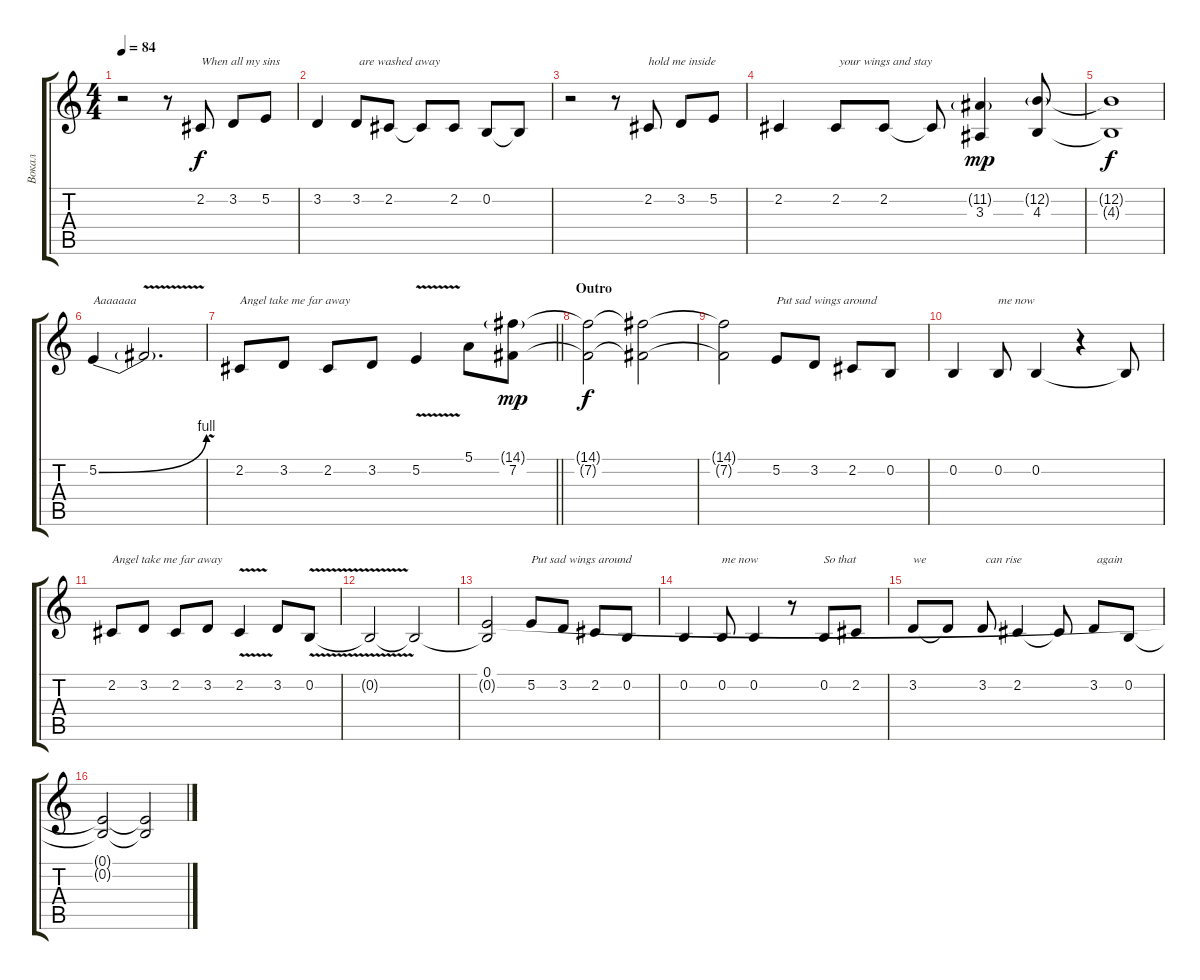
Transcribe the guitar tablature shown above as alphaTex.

\track ("Вокал" "Вокал") {instrument lead6voice}
\staff {score tabs}
\tuning (E4 B3 G3 D3 A2 E2) {hide}
\ts (4 4)
\tempo 84
\clef g2
\ks c
r.2{dy f} r.8 2.2.8{txt "When all my sins"} 3.2.8 5.2.8 |
3.2.4 3.2.8{txt " are washed away"} 2.2.8 2.2{t}.8 2.2.8 0.2.8 0.2{t}.8 |
r.2 r.8 2.2.8{txt "hold me inside"} 3.2.8 5.2.8 |
2.2.4 2.2.8{txt " your wings and stay"} 2.2.8 2.2{t}.8 (11.2{g} 3.3).4{dy mp} (12.2{g} 4.3).8 |
(12.2{t} 4.3{t}).1{dy f} |
5.2{be (bend 0 0 60 4)}.4{txt "Aaaaaaa"} 5.2{v t}.2{d} |
\barLineRight lightlight
2.2.8{txt "Angel take me far away"} 3.2.8 2.2.8 3.2.8 5.2{v}.4 5.1.8 (14.1{g} 7.2).8{dy mp} |
\section ("" "Outro")
(14.1{t} 7.2{t}).2{dy f} (14.1{t} 7.2{t}).2 |
(14.1{t} 7.2{t}).2 5.2.8{txt "Put sad wings around "} 3.2.8 2.2.8 0.2.8 |
0.2.4 0.2.8{txt "me now"} 0.2.4 r.4 0.2{t}.8 |
2.2.8{txt "Angel take me far away"} 3.2.8 2.2.8 3.2.8 2.2{v}.4 3.2.8 0.2{v}.8 |
0.2{t}.2 0.2{t}.2 |
(0.1 0.2{t}).2 5.2.8{txt "Put sad wings around "} 3.2.8 2.2.8 0.2.8 |
0.2.4 0.2.8{txt "me now"} 0.2.4 r.8 0.2.8{txt "So that "} 2.2.8 |
3.2.8{txt "we"} 3.2{t}.8 3.2.8{txt " can rise"} 2.2.4 2.2{t}.8 3.2.8{txt " again"} 0.2.8 |
(0.1{t} 0.2{t}).2 (0.1{t} 0.2{t}).2
